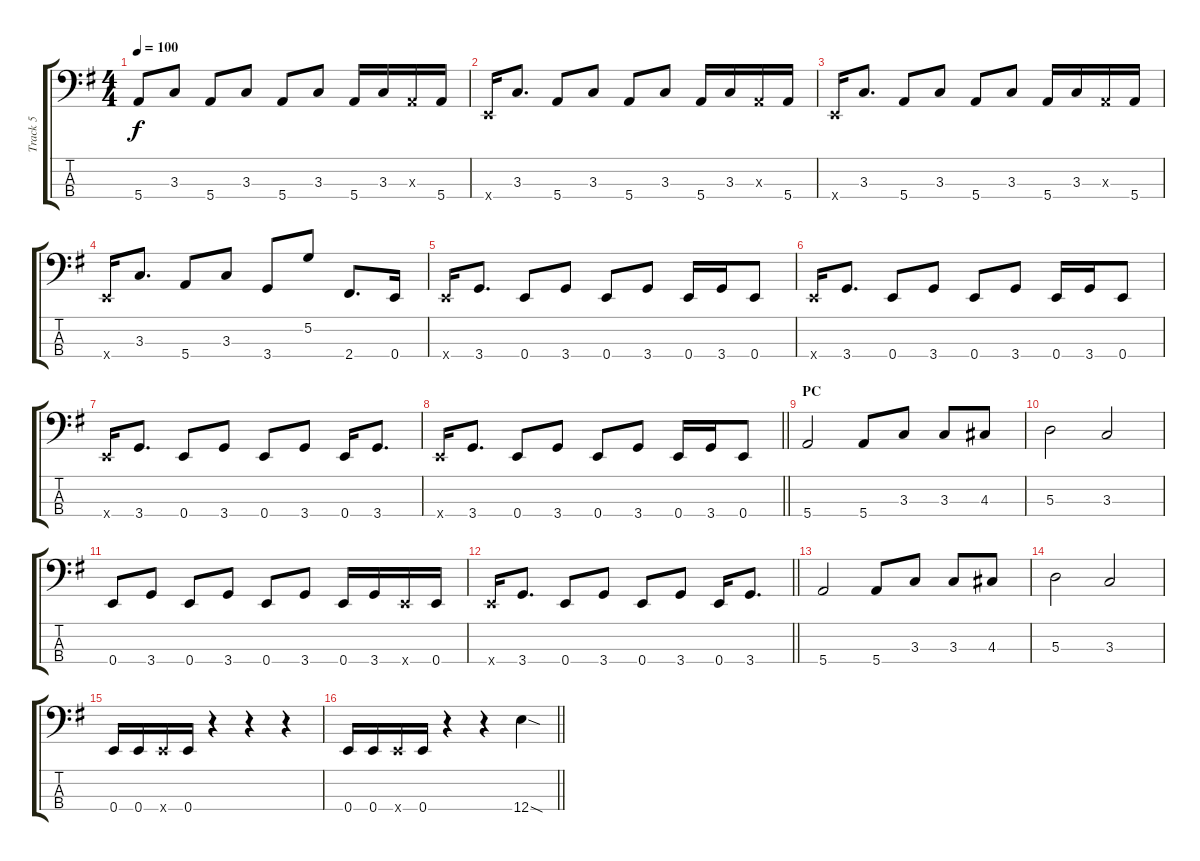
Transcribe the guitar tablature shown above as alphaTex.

\track ("Track 5" "Track 5") {instrument electricbassfinger}
\staff {score tabs}
\tuning (G2 D2 A1 E1) {hide}
\ts (4 4)
\tempo 100
\clef f4
\ks g
5.4.8{dy f} 3.3.8 5.4.8 3.3.8 5.4.8 3.3.8 5.4.16 3.3.16 0.3{x}.16 5.4.16 |
0.4{x}.16 3.3.8{d} 5.4.8 3.3.8 5.4.8 3.3.8 5.4.16 3.3.16 0.3{x}.16 5.4.16 |
0.4{x}.16 3.3.8{d} 5.4.8 3.3.8 5.4.8 3.3.8 5.4.16 3.3.16 0.3{x}.16 5.4.16 |
0.4{x}.16 3.3.8{d} 5.4.8 3.3.8 3.4.8 5.2.8 2.4.8{d} 0.4.16 |
0.4{x}.16 3.4.8{d} 0.4.8 3.4.8 0.4.8 3.4.8 0.4.16 3.4.16 0.4.8 |
0.4{x}.16 3.4.8{d} 0.4.8 3.4.8 0.4.8 3.4.8 0.4.16 3.4.16 0.4.8 |
0.4{x}.16 3.4.8{d} 0.4.8 3.4.8 0.4.8 3.4.8 0.4.16 3.4.8{d} |
\barLineRight lightlight
0.4{x}.16 3.4.8{d} 0.4.8 3.4.8 0.4.8 3.4.8 0.4.16 3.4.16 0.4.8 |
\section ("" "PC")
5.4.2 5.4.8 3.3.8 3.3.8 4.3.8 |
5.3.2 3.3.2 |
0.4.8 3.4.8 0.4.8 3.4.8 0.4.8 3.4.8 0.4.16 3.4.16 0.4{x}.16 0.4.16 |
\barLineRight lightlight
0.4{x}.16 3.4.8{d} 0.4.8 3.4.8 0.4.8 3.4.8 0.4.16 3.4.8{d} |
5.4.2 5.4.8 3.3.8 3.3.8 4.3.8 |
5.3.2 3.3.2 |
0.4.16 0.4.16 0.4{x}.16 0.4.16 r.4 r.4 r.4 |
\barLineRight lightlight
0.4.16 0.4.16 0.4{x}.16 0.4.16 r.4 r.4 12.4{sod}.4
